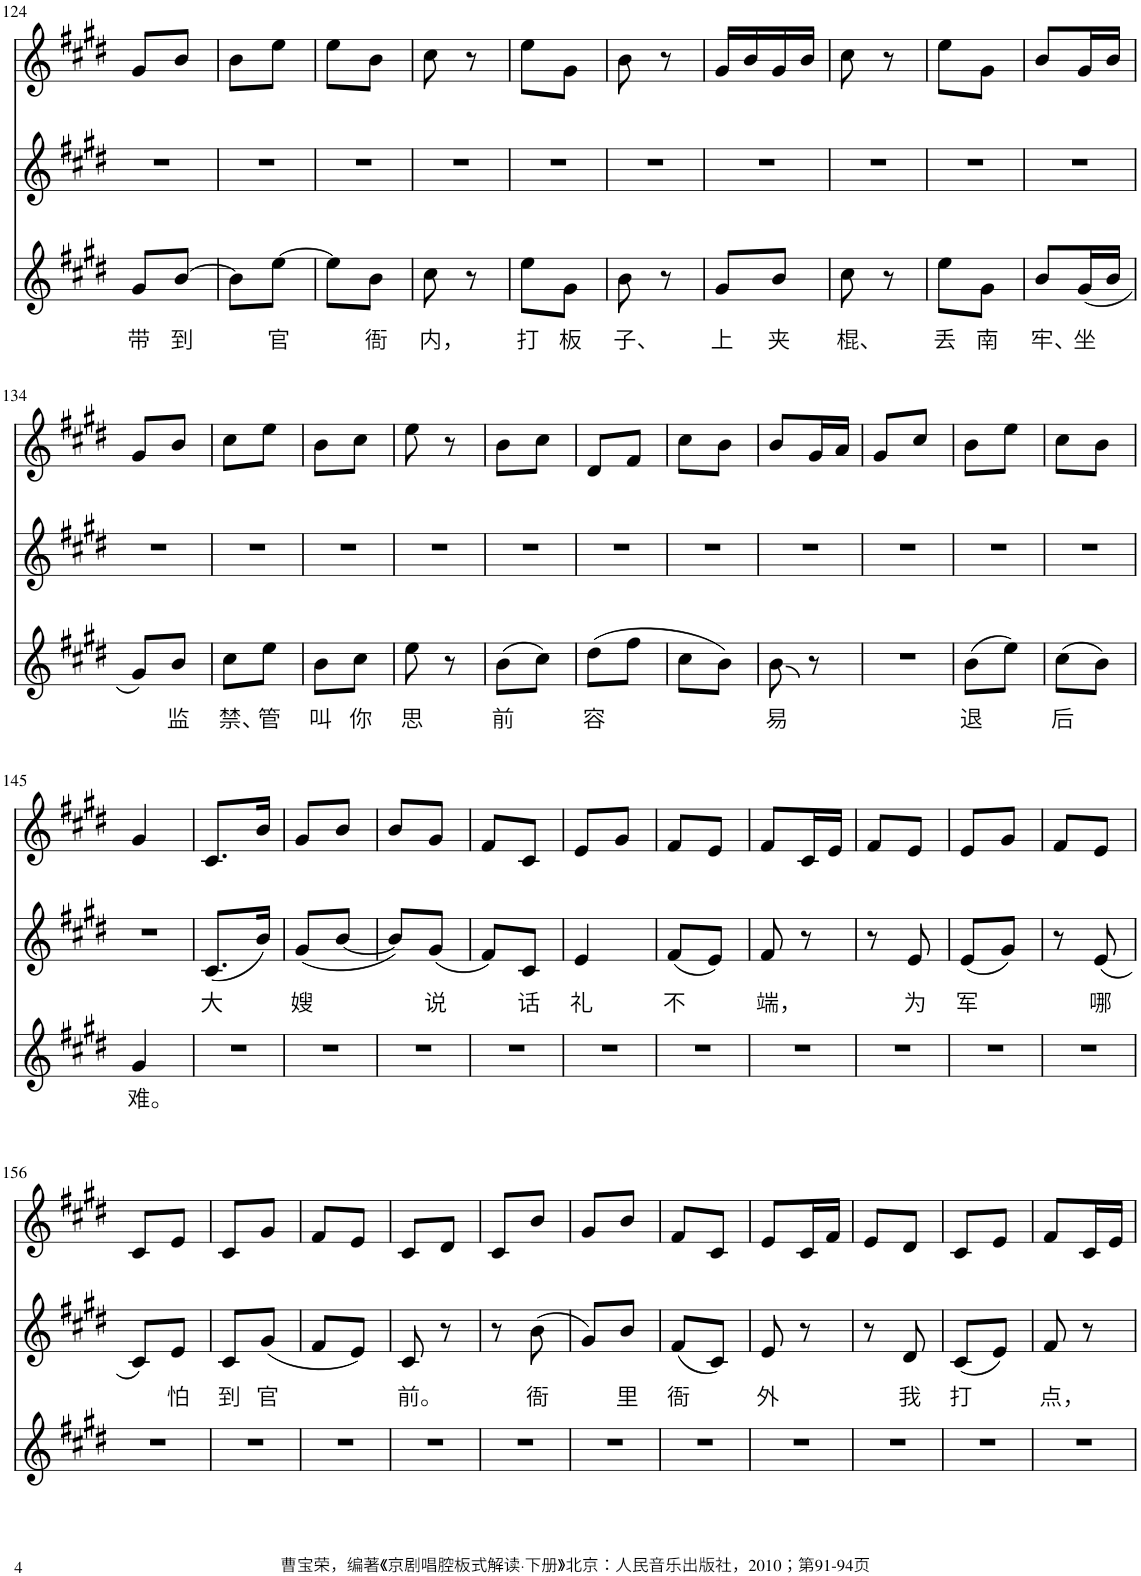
**kern	**text	**kern	**text	**kern
*part3	*part3	*part2	*part2	*part1
*staff3	*staff3	*staff2	*staff2	*staff1
*I"Piano	*	*I"Piano	*	*I"Piano
*I'Pno	*	*I'Pno	*	*I'Pno
!!LO:PB:g=z
*clefG2	*	*clefG2	*	*clefG2
*k[f#c#g#d#]	*	*k[f#c#g#d#]	*	*k[f#c#g#d#]
*M1/4	*	*M1/4	*	*M1/4
=124	=124	=124	=124	=124
!	!LO:LY:b	!	!	!
8g#/L	带	4r	.	8g#/L
!	!LO:LY:b	!	!	!
[8b/J	到	.	.	8b/J
=125	=125	=125	=125	=125
8b\L]	.	4r	.	8b\L
!	!LO:LY:b	!	!	!
[8ee\J	官	.	.	8ee\J
=126	=126	=126	=126	=126
8ee\L]	.	4r	.	8ee\L
!	!LO:LY:b	!	!	!
8b\J	衙	.	.	8b\J
=127	=127	=127	=127	=127
!	!LO:LY:b	!	!	!
8cc#\	内，	4r	.	8cc#\
8r	.	.	.	8r
=128	=128	=128	=128	=128
!	!LO:LY:b	!	!	!
8ee\L	打	4r	.	8ee\L
!	!LO:LY:b	!	!	!
8g#\J	板	.	.	8g#\J
=129	=129	=129	=129	=129
!	!LO:LY:b	!	!	!
8b\	子、	4r	.	8b\
8r	.	.	.	8r
=130	=130	=130	=130	=130
!	!LO:LY:b	!	!	!
8g#/L	上	4r	.	16g#/LL
.	.	.	.	16b/
!	!LO:LY:b	!	!	!
8b/J	夹	.	.	16g#/
.	.	.	.	16b/JJ
=131	=131	=131	=131	=131
!	!LO:LY:b	!	!	!
8cc#\	棍、	4r	.	8cc#\
8r	.	.	.	8r
=132	=132	=132	=132	=132
!	!LO:LY:b	!	!	!
8ee\L	丢	4r	.	8ee\L
!	!LO:LY:b	!	!	!
8g#\J	南	.	.	8g#\J
=133	=133	=133	=133	=133
!	!LO:LY:b	!	!	!
8b/L	牢、	4r	.	8b/L
!	!LO:LY:b	!	!	!
(16g#/L	坐	.	.	16g#/L
16b/JJ	.	.	.	16b/JJ
!!LO:LB:g=z
=134	=134	=134	=134	=134
8g#/L)	.	4r	.	8g#/L
!	!LO:LY:b	!	!	!
8b/J	监	.	.	8b/J
=135	=135	=135	=135	=135
!	!LO:LY:b	!	!	!
8cc#\L	禁、	4r	.	8cc#\L
!	!LO:LY:b	!	!	!
8ee\J	管	.	.	8ee\J
=136	=136	=136	=136	=136
!	!LO:LY:b	!	!	!
8b\L	叫	4r	.	8b\L
!	!LO:LY:b	!	!	!
8cc#\J	你	.	.	8cc#\J
=137	=137	=137	=137	=137
!	!LO:LY:b	!	!	!
8ee\	思	4r	.	8ee\
8r	.	.	.	8r
=138	=138	=138	=138	=138
!	!LO:LY:b	!	!	!
(8b\L	前	4r	.	8b\L
8cc#\J)	.	.	.	8cc#\J
=139	=139	=139	=139	=139
!	!LO:LY:b	!	!	!
(8dd#\L	容	4r	.	8d#/L
8ff#\J	.	.	.	8f#/J
=140	=140	=140	=140	=140
8cc#\L	.	4r	.	8cc#\L
8b\J)	.	.	.	8b\J
=141	=141	=141	=141	=141
!	!LO:LY:b	!	!	!
8b\	易	4r	.	8b/L
8r	.	.	.	16g#/L
.	.	.	.	16a/JJ
=142	=142	=142	=142	=142
4r	.	4r	.	8g#/L
.	.	.	.	8cc#/J
=143	=143	=143	=143	=143
!	!LO:LY:b	!	!	!
(8b\L	退	4r	.	8b\L
8ee\J)	.	.	.	8ee\J
=144	=144	=144	=144	=144
!	!LO:LY:b	!	!	!
(8cc#\L	后	4r	.	8cc#\L
8b\J)	.	.	.	8b\J
!!LO:LB:g=z
=145	=145	=145	=145	=145
!	!LO:LY:b	!	!	!
4g#/	难。	4r	.	4g#/
=146	=146	=146	=146	=146
!	!	!	!LO:LY:b	!
4r	.	(8.c#/L	大	8.c#/L
.	.	16b/Jk)	.	16b/Jk
=147	=147	=147	=147	=147
!	!	!	!LO:LY:b	!
4r	.	(8g#/L	嫂	8g#/L
.	.	[8b/J	.	8b/J
=148	=148	=148	=148	=148
4r	.	8b/L])	.	8b/L
!	!	!	!LO:LY:b	!
.	.	(8g#/J	说	8g#/J
=149	=149	=149	=149	=149
4r	.	8f#/L)	.	8f#/L
!	!	!	!LO:LY:b	!
.	.	8c#/J	话	8c#/J
=150	=150	=150	=150	=150
!	!	!	!LO:LY:b	!
4r	.	4e/	礼	8e/L
.	.	.	.	8g#/J
=151	=151	=151	=151	=151
!	!	!	!LO:LY:b	!
4r	.	(8f#/L	不	8f#/L
.	.	8e/J)	.	8e/J
=152	=152	=152	=152	=152
!	!	!	!LO:LY:b	!
4r	.	8f#/	端，	8f#/L
.	.	8r	.	16c#/L
.	.	.	.	16e/JJ
=153	=153	=153	=153	=153
4r	.	8r	.	8f#/L
!	!	!	!LO:LY:b	!
.	.	8e/	为	8e/J
=154	=154	=154	=154	=154
!	!	!	!LO:LY:b	!
4r	.	(8e/L	军	8e/L
.	.	8g#/J)	.	8g#/J
=155	=155	=155	=155	=155
4r	.	8r	.	8f#/L
!	!	!	!LO:LY:b	!
.	.	(8e/	哪	8e/J
!!LO:LB:g=z
=156	=156	=156	=156	=156
4r	.	8c#/L)	.	8c#/L
!	!	!	!LO:LY:b	!
.	.	8e/J	怕	8e/J
=157	=157	=157	=157	=157
!	!	!	!LO:LY:b	!
4r	.	8c#/L	到	8c#/L
!	!	!	!LO:LY:b	!
.	.	(8g#/J	官	8g#/J
=158	=158	=158	=158	=158
4r	.	8f#/L	.	8f#/L
.	.	8e/J)	.	8e/J
=159	=159	=159	=159	=159
!	!	!	!LO:LY:b	!
4r	.	8c#/	前。	8c#/L
.	.	8r	.	8d#/J
=160	=160	=160	=160	=160
4r	.	8r	.	8c#/L
!	!	!	!LO:LY:b	!
.	.	(8b\	衙	8b/J
=161	=161	=161	=161	=161
4r	.	8g#/L)	.	8g#/L
!	!	!	!LO:LY:b	!
.	.	8b/J	里	8b/J
=162	=162	=162	=162	=162
!	!	!	!LO:LY:b	!
4r	.	(8f#/L	衙	8f#/L
.	.	8c#/J)	.	8c#/J
=163	=163	=163	=163	=163
!	!	!	!LO:LY:b	!
4r	.	8e/	外	8e/L
.	.	8r	.	16c#/L
.	.	.	.	16f#/JJ
=164	=164	=164	=164	=164
4r	.	8r	.	8e/L
!	!	!	!LO:LY:b	!
.	.	8d#/	我	8d#/J
=165	=165	=165	=165	=165
!	!	!	!LO:LY:b	!
4r	.	(8c#/L	打	8c#/L
.	.	8e/J)	.	8e/J
=166	=166	=166	=166	=166
!	!	!	!LO:LY:b	!
4r	.	8f#/	点，	8f#/L
.	.	8r	.	16c#/L
.	.	.	.	16e/JJ
=	=	=	=	=
*-	*-	*-	*-	*-
